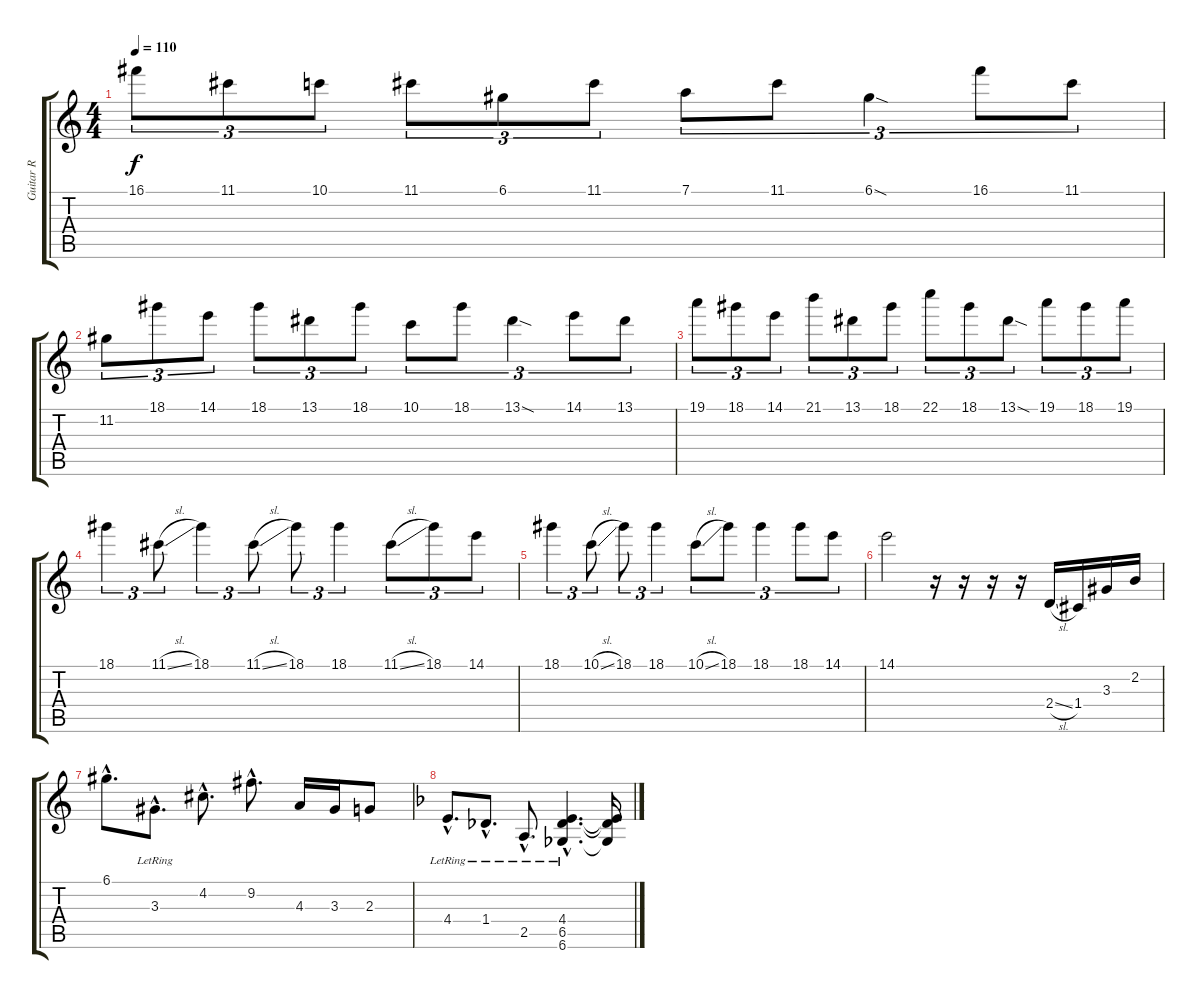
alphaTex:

\track ("Guitar R" "Guitar R") {instrument overdrivenguitar}
\staff {score tabs}
\tuning (D4 A3 F3 C3 G2 C2) {hide}
\ts (4 4)
\tempo 110
\clef g2
\ks c
16.1.8{tu (3 2) dy f} 11.1.8{tu (3 2)} 10.1.8{tu (3 2)} 11.1.8{tu (3 2)} 6.1.8{tu (3 2)} 11.1.8{tu (3 2)} 7.1.8{tu (3 2)} 11.1.8{tu (3 2)} 6.1{sod}.4{tu (3 2)} 16.1.8{tu (3 2)} 11.1.8{tu (3 2)} |
11.2.8{tu (3 2)} 18.1.8{tu (3 2)} 14.1.8{tu (3 2)} 18.1.8{tu (3 2)} 13.1.8{tu (3 2)} 18.1.8{tu (3 2)} 10.1.8{tu (3 2)} 18.1.8{tu (3 2)} 13.1{sod}.4{tu (3 2)} 14.1.8{tu (3 2)} 13.1.8{tu (3 2)} |
19.1.8{tu (3 2)} 18.1.8{tu (3 2)} 14.1.8{tu (3 2)} 21.1.8{tu (3 2)} 13.1.8{tu (3 2)} 18.1.8{tu (3 2)} 22.1.8{tu (3 2)} 18.1.8{tu (3 2)} 13.1{sod}.8{tu (3 2)} 19.1.8{tu (3 2)} 18.1.8{tu (3 2)} 19.1.8{tu (3 2)} |
18.1.4{tu (3 2)} 11.1{sl}.8{tu (3 2)} 18.1.4{tu (3 2)} 11.1{sl}.8{tu (3 2)} 18.1.8{tu (3 2)} 18.1.4{tu (3 2)} 11.1{sl}.8{tu (3 2)} 18.1.8{tu (3 2)} 14.1.8{tu (3 2)} |
18.1.4{tu (3 2)} 10.1{sl}.8{tu (3 2)} 18.1.8{tu (3 2)} 18.1.4{tu (3 2)} 10.1{sl}.8{tu (3 2)} 18.1.8{tu (3 2)} 18.1.4{tu (3 2)} 18.1.8{tu (3 2)} 14.1.8{tu (3 2)} |
14.1.2 r.16 r.16 r.16 r.16 2.4{sl}.16 1.4.16 3.3.16 2.2.16 |
6.1{hac}.8{d} 3.3{hac lr}.8{d} 4.2{hac}.8{d} 9.2{hac}.8{d} 4.3.16 3.3.16 2.3.8 |
\ks dminor
4.4{hac lr}.8{d} 1.4{hac lr}.8{d} 2.5{hac lr}.8{d} (4.4{hac} 6.5{hac} 6.6{hac lr}).4{d} (4.4{t} 6.5{t} 6.6{t}).16
